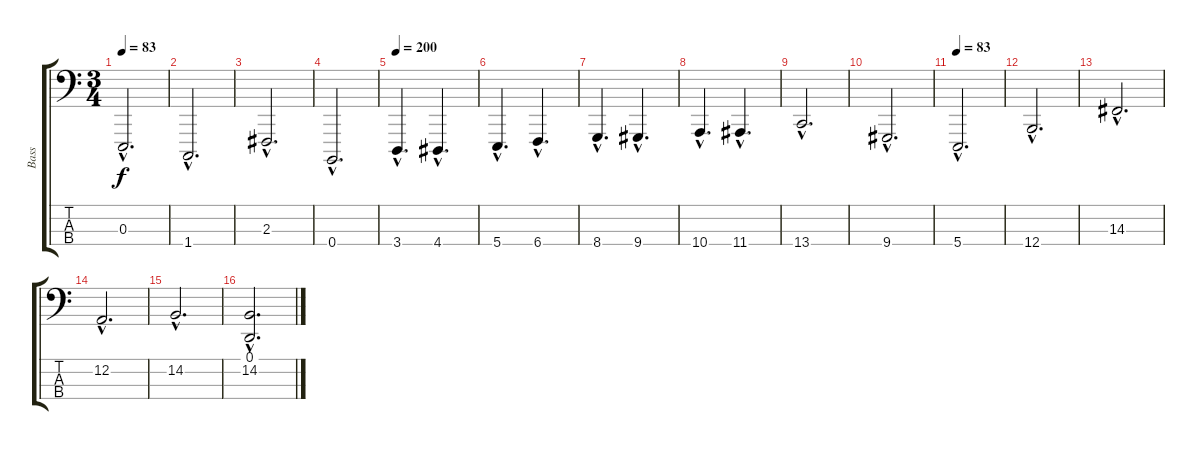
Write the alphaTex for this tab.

\track ("Bass" "Bass") {instrument cello}
\staff {score tabs}
\tuning (D2 A1 E1 B0) {hide}
\ts (3 4)
\tempo 83
\clef f4
\ks c
0.3{hac}.2{d dy f} |
1.4{hac}.2{d} |
2.3{hac}.2{d} |
0.4{hac}.2{d} |
\tempo 200
3.4{hac}.4{d} 4.4{hac}.4{d} |
5.4{hac}.4{d} 6.4{hac}.4{d} |
8.4{hac}.4{d} 9.4{hac}.4{d} |
10.4{hac}.4{d} 11.4{hac}.4{d} |
13.4{hac}.2{d} |
9.4{hac}.2{d} |
\tempo 83
5.4{hac}.2{d} |
12.4{hac}.2{d} |
14.3{hac}.2{d} |
12.2{hac}.2{d} |
14.2{hac}.2{d} |
(0.1{hac} 14.2{hac}).2{d}
